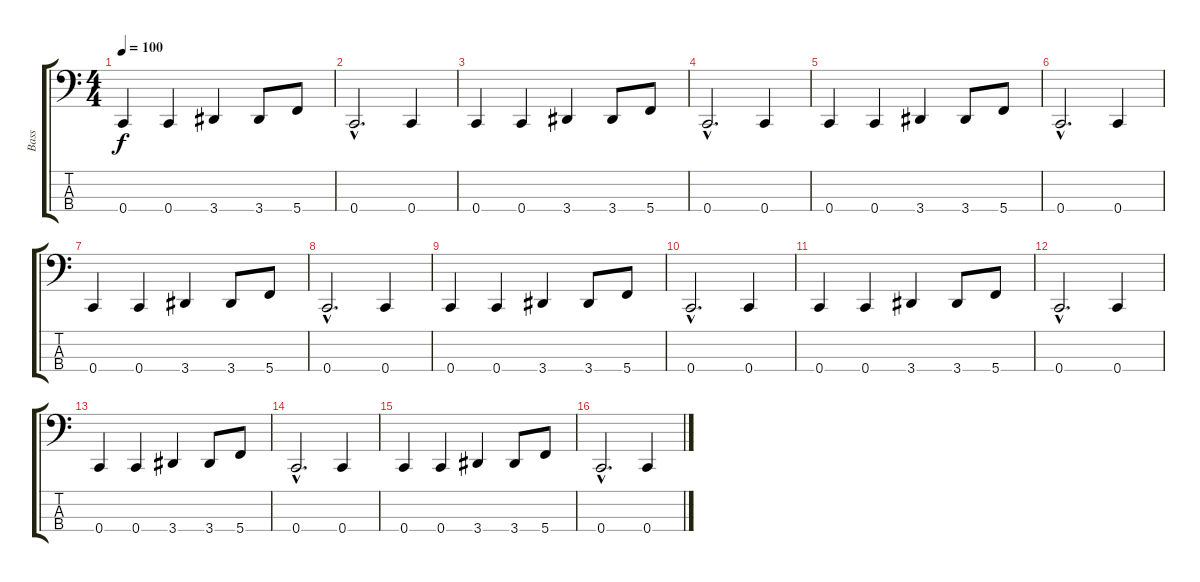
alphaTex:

\track ("Bass" "Bass") {instrument electricbassfinger}
\staff {score tabs}
\tuning (F2 C2 G1 C1) {hide}
\ts (4 4)
\tempo 100
\clef f4
\ks c
0.4.4{dy f} 0.4.4 3.4.4 3.4.8 5.4.8 |
0.4{hac}.2{d} 0.4.4 |
0.4.4 0.4.4 3.4.4 3.4.8 5.4.8 |
0.4{hac}.2{d} 0.4.4 |
0.4.4 0.4.4 3.4.4 3.4.8 5.4.8 |
0.4{hac}.2{d} 0.4.4 |
0.4.4 0.4.4 3.4.4 3.4.8 5.4.8 |
0.4{hac}.2{d} 0.4.4 |
0.4.4 0.4.4 3.4.4 3.4.8 5.4.8 |
0.4{hac}.2{d} 0.4.4 |
0.4.4 0.4.4 3.4.4 3.4.8 5.4.8 |
0.4{hac}.2{d} 0.4.4 |
0.4.4 0.4.4 3.4.4 3.4.8 5.4.8 |
0.4{hac}.2{d} 0.4.4 |
0.4.4 0.4.4 3.4.4 3.4.8 5.4.8 |
0.4{hac}.2{d} 0.4.4
